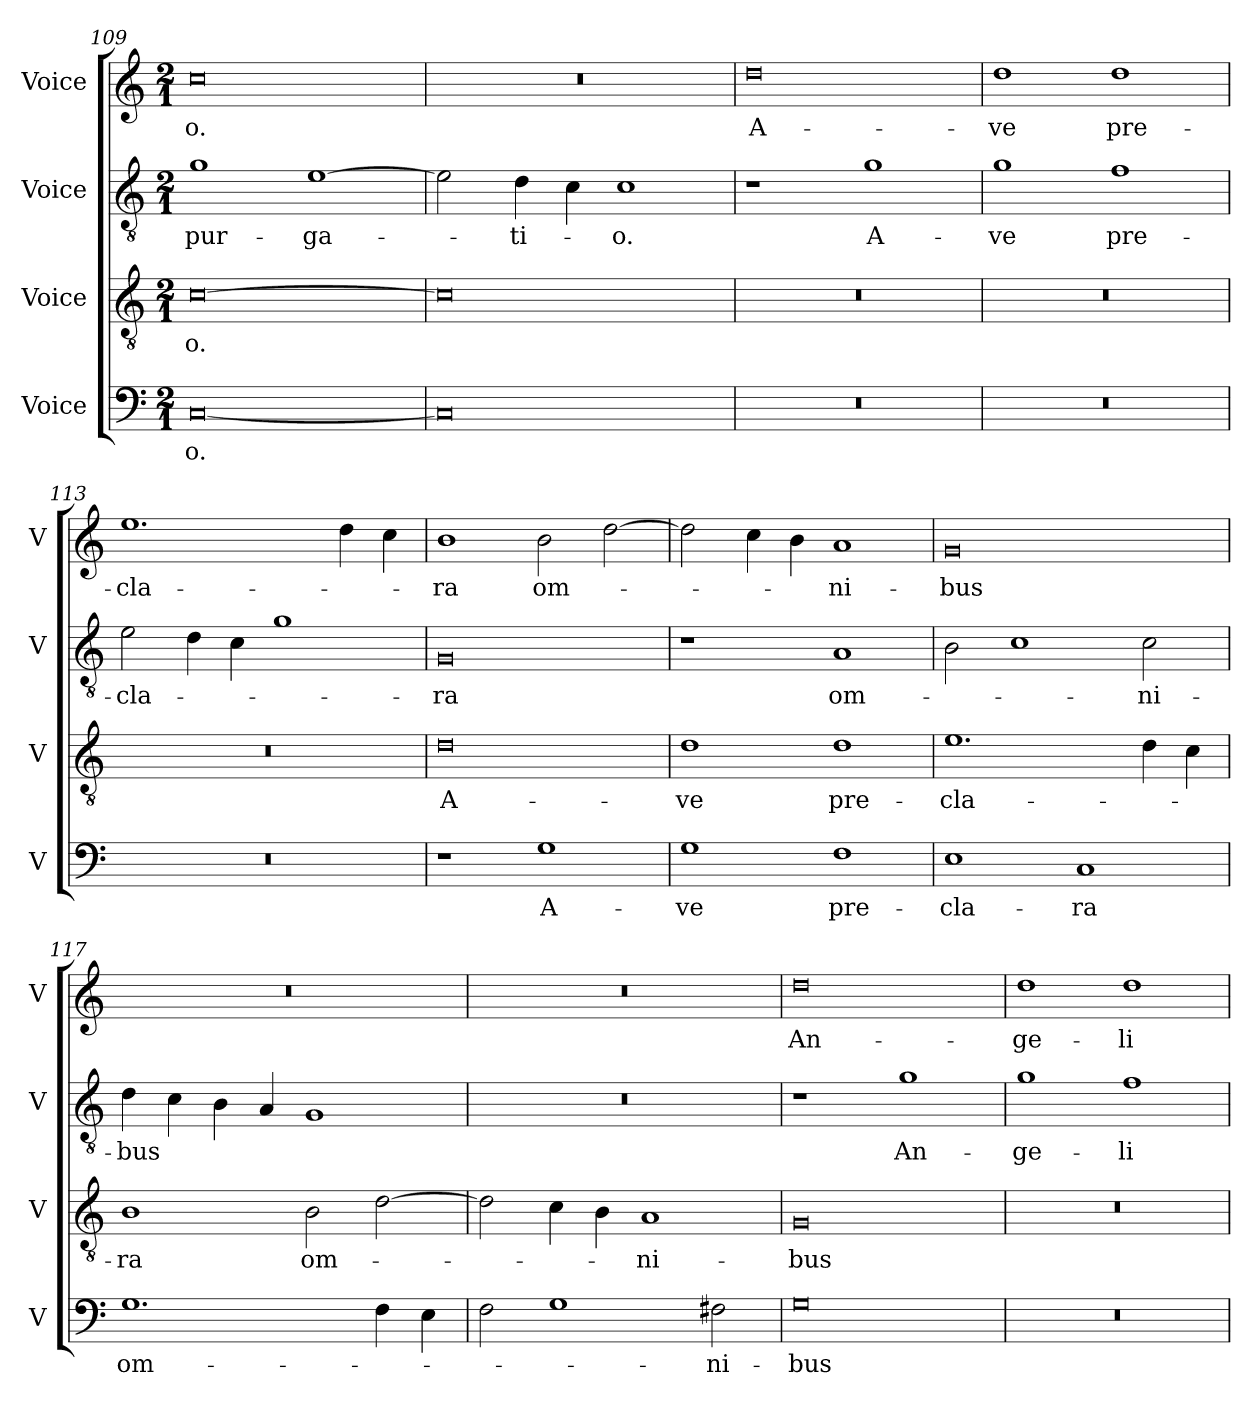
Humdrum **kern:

**kern	**text	**kern	**text	**kern	**text	**kern	**text
*part4	*part4	*part3	*part3	*part2	*part2	*part1	*part1
*staff4	*staff4	*staff3	*staff3	*staff2	*staff2	*staff1	*staff1
*I"Voice	*	*I"Voice	*	*I"Voice	*	*I"Voice	*
*I'V	*	*I'V	*	*I'V	*	*I'V	*
*clefF4	*	*clefGv2	*	*clefGv2	*	*clefG2	*
*k[]	*	*k[]	*	*k[]	*	*k[]	*
*M2/1	*	*M2/1	*	*M2/1	*	*M2/1	*
=109	=109	=109	=109	=109	=109	=109	=109
!	!LO:LY:b	!	!LO:LY:b	!	!LO:LY:b	!	!LO:LY:b
[0C	-o.	[0c	-o.	1g	pur-	0cc	-o.
!	!	!	!	!	!LO:LY:b	!	!
.	.	.	.	[1e	-ga-	.	.
=110	=110	=110	=110	=110	=110	=110	=110
0C]	.	0c]	.	2e\]	.	0r	.
!	!	!	!	!	!LO:LY:b	!	!
.	.	.	.	4d\	-ti-	.	.
.	.	.	.	4c\	.	.	.
!	!	!	!	!	!LO:LY:b	!	!
.	.	.	.	1c	-o.	.	.
=111	=111	=111	=111	=111	=111	=111	=111
!	!	!	!	!	!	!	!LO:LY:b
0r	.	0r	.	1r	.	0dd	A-
!	!	!	!	!	!LO:LY:b	!	!
.	.	.	.	1g	A-	.	.
!!LO:LB:g=z
=112	=112	=112	=112	=112	=112	=112	=112
!	!	!	!	!	!LO:LY:b	!	!LO:LY:b
0r	.	0r	.	1g	-ve	1dd	-ve
!	!	!	!	!	!LO:LY:b	!	!LO:LY:b
.	.	.	.	1f	pre-	1dd	pre-
=113	=113	=113	=113	=113	=113	=113	=113
!	!	!	!	!	!LO:LY:b	!	!LO:LY:b
0r	.	0r	.	2e\	-cla-	1.ee	-cla-
.	.	.	.	4d\	.	.	.
.	.	.	.	4c\	.	.	.
.	.	.	.	1g	.	.	.
.	.	.	.	.	.	4dd\	.
.	.	.	.	.	.	4cc\	.
=114	=114	=114	=114	=114	=114	=114	=114
!	!	!	!LO:LY:b	!	!LO:LY:b	!	!LO:LY:b
1r	.	0d	A-	0G	-ra	1b	-ra
!	!LO:LY:b	!	!	!	!	!	!LO:LY:b
1G	A-	.	.	.	.	2b\	om-
.	.	.	.	.	.	[2dd\	.
=115	=115	=115	=115	=115	=115	=115	=115
!	!LO:LY:b	!	!LO:LY:b	!	!	!	!
1G	-ve	1d	-ve	1r	.	2dd\]	.
.	.	.	.	.	.	4cc\	.
.	.	.	.	.	.	4b\	.
!	!LO:LY:b	!	!LO:LY:b	!	!LO:LY:b	!	!LO:LY:b
1F	pre-	1d	pre-	1A	om-	1a	-ni-
!!LO:LB:g=z
=116	=116	=116	=116	=116	=116	=116	=116
!	!LO:LY:b	!	!LO:LY:b	!	!	!	!LO:LY:b
1E	-cla-	1.e	-cla-	2B\	.	0g	-bus
.	.	.	.	1c	.	.	.
!	!LO:LY:b	!	!	!	!	!	!
1C	-ra	.	.	.	.	.	.
!	!	!	!	!	!LO:LY:b	!	!
.	.	4d\	.	2c\	-ni-	.	.
.	.	4c\	.	.	.	.	.
=117	=117	=117	=117	=117	=117	=117	=117
!	!LO:LY:b	!	!LO:LY:b	!	!LO:LY:b	!	!
1.G	om-	1B	-ra	4d\	-bus	0r	.
.	.	.	.	4c\	.	.	.
.	.	.	.	4B\	.	.	.
.	.	.	.	4A/	.	.	.
!	!	!	!LO:LY:b	!	!	!	!
.	.	2B\	om-	1G	.	.	.
4F\	.	[2d\	.	.	.	.	.
4E\	.	.	.	.	.	.	.
=118	=118	=118	=118	=118	=118	=118	=118
2F\	.	2d\]	.	0r	.	0r	.
1G	.	4c\	.	.	.	.	.
.	.	4B\	.	.	.	.	.
!	!	!	!LO:LY:b	!	!	!	!
.	.	1A	-ni-	.	.	.	.
!	!LO:LY:b	!	!	!	!	!	!
2F#X\	-ni-	.	.	.	.	.	.
=119	=119	=119	=119	=119	=119	=119	=119
!	!LO:LY:b	!	!LO:LY:b	!	!	!	!LO:LY:b
0G	-bus	0G	-bus	1r	.	0dd	An-
!	!	!	!	!	!LO:LY:b	!	!
.	.	.	.	1g	An-	.	.
!!LO:PB:g=z
=120	=120	=120	=120	=120	=120	=120	=120
!	!	!	!	!	!LO:LY:b	!	!LO:LY:b
0r	.	0r	.	1g	-ge-	1dd	-ge-
!	!	!	!	!	!LO:LY:b	!	!LO:LY:b
.	.	.	.	1f	-li-	1dd	-li-
=	=	=	=	=	=	=	=
*-	*-	*-	*-	*-	*-	*-	*-
